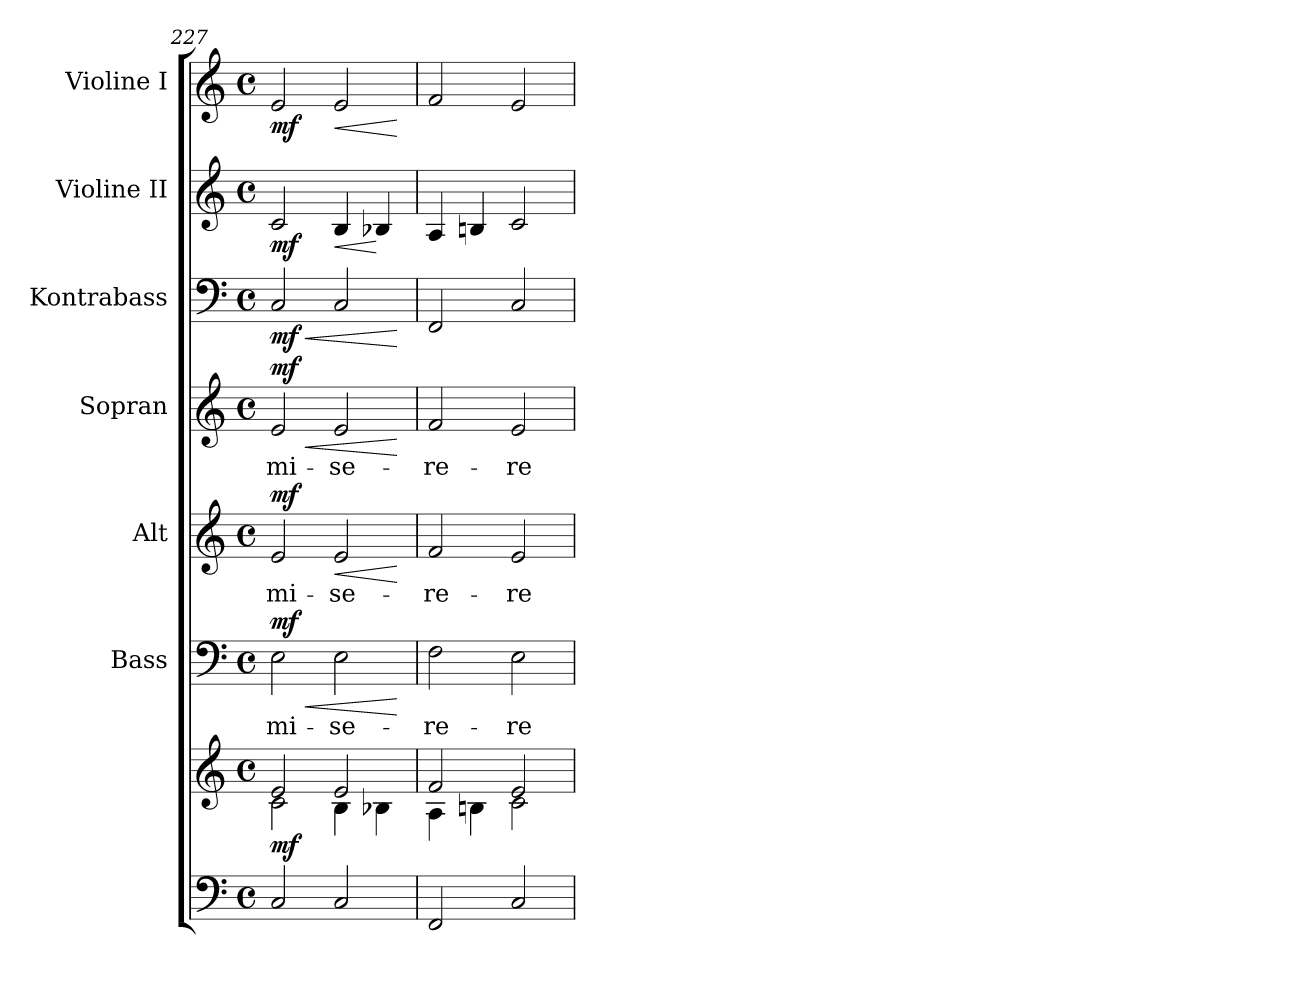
**kern	**kern	**dynam	**kern	**text	**dynam	**kern	**text	**dynam	**kern	**text	**dynam	**kern	**dynam	**kern	**dynam	**kern	**dynam
*part7	*part7	*part7	*part6	*part6	*part6	*part5	*part5	*part5	*part4	*part4	*part4	*part3	*part3	*part2	*part2	*part1	*part1
*staff8	*staff7	*staff7/8	*staff6	*staff6	*staff6	*staff5	*staff5	*staff5	*staff4	*staff4	*staff4	*staff3	*staff3	*staff2	*staff2	*staff1	*staff1
*	*	*	*I"Bass	*	*	*I"Alt	*	*	*I"Sopran	*	*	*I"Kontrabass	*	*I"Violine II	*	*I"Violine I	*
*	*	*	*I'B.	*	*	*I'A.	*	*	*I'S.	*	*	*I'Kb.	*	*I'Vl. II	*	*I'Vl. I	*
*clefF4	*clefG2	*	*clefF4	*	*	*clefG2	*	*	*clefG2	*	*	*clefF4	*	*clefG2	*	*clefG2	*
*	*	*	*	*	*	*	*	*	*	*	*	*ITrd7c12	*	*	*	*	*
*k[]	*k[]	*	*k[]	*	*	*k[]	*	*	*k[]	*	*	*k[]	*	*k[]	*	*k[]	*
*C:	*C:	*	*C:	*	*	*C:	*	*	*C:	*	*	*C:	*	*C:	*	*C:	*
*M4/4	*M4/4	*	*M4/4	*	*	*M4/4	*	*	*M4/4	*	*	*M4/4	*	*M4/4	*	*M4/4	*
*met(c)	*met(c)	*	*met(c)	*	*	*met(c)	*	*	*met(c)	*	*	*met(c)	*	*met(c)	*	*met(c)	*
=227	=227	=227	=227	=227	=227	=227	=227	=227	=227	=227	=227	=227	=227	=227	=227	=227	=227
*	*^	*	*	*	*	*	*	*	*	*	*	*	*	*	*	*	*
!	!	!	!LO:DY:b	!	!LO:LY:b	!LO:HP:b	!	!LO:LY:b	!	!	!LO:LY:b	!LO:HP:b	!	!LO:HP:b	!	!	!	!
!	!	!	!	!	!	!LO:DY:n=1:a	!	!	!LO:DY:a	!	!	!LO:DY:n=1:a	!	!LO:DY:n=1:b	!	!LO:DY:b	!	!LO:DY:b
2C/	2e/	2c\	mf	2E\	mi-	< mf	2e/	mi-	mf	2e/	mi-	< mf	2CC/	< mf	2c/	mf	2e/	mf
!	!	!	!	!	!LO:LY:b	!	!	!LO:LY:b	!LO:HP:b	!	!LO:LY:b	!	!	!	!	!LO:HP:b	!	!LO:HP:b
2C/	2e/	4B\	.	2E\	-se-	.	2e/	-se-	<	2e/	-se-	.	2CC/	.	4B/	<	2e/	<
.	.	4B-X\	.	.	.	.	.	.	.	.	.	.	.	.	4B-X/	[	.	.
*	*v	*v	*	*	*	*	*	*	*	*	*	*	*	*	*	*	*	*
.	.	.	.	.	[	.	.	[	.	.	[	.	[	.	.	.	[
=228	=228	=228	=228	=228	=228	=228	=228	=228	=228	=228	=228	=228	=228	=228	=228	=228	=228
*	*^	*	*	*	*	*	*	*	*	*	*	*	*	*	*	*	*
!	!	!	!	!	!LO:LY:b	!	!	!LO:LY:b	!	!	!LO:LY:b	!	!	!	!	!	!	!
2FF/	2f/	4A\	.	2F\	-re-	.	2f/	-re-	.	2f/	-re-	.	2FFF/	.	4A/	.	2f/	.
.	.	4Bn\	.	.	.	.	.	.	.	.	.	.	.	.	4Bn/	.	.	.
!	!	!	!	!	!LO:LY:b	!	!	!LO:LY:b	!	!	!LO:LY:b	!	!	!	!	!	!	!
2C/	2e/	2c\	.	2E\	-re	.	2e/	-re	.	2e/	-re	.	2CC/	.	2c/	.	2e/	.
*	*v	*v	*	*	*	*	*	*	*	*	*	*	*	*	*	*	*	*
=	=	=	=	=	=	=	=	=	=	=	=	=	=	=	=	=	=
*-	*-	*-	*-	*-	*-	*-	*-	*-	*-	*-	*-	*-	*-	*-	*-	*-	*-
